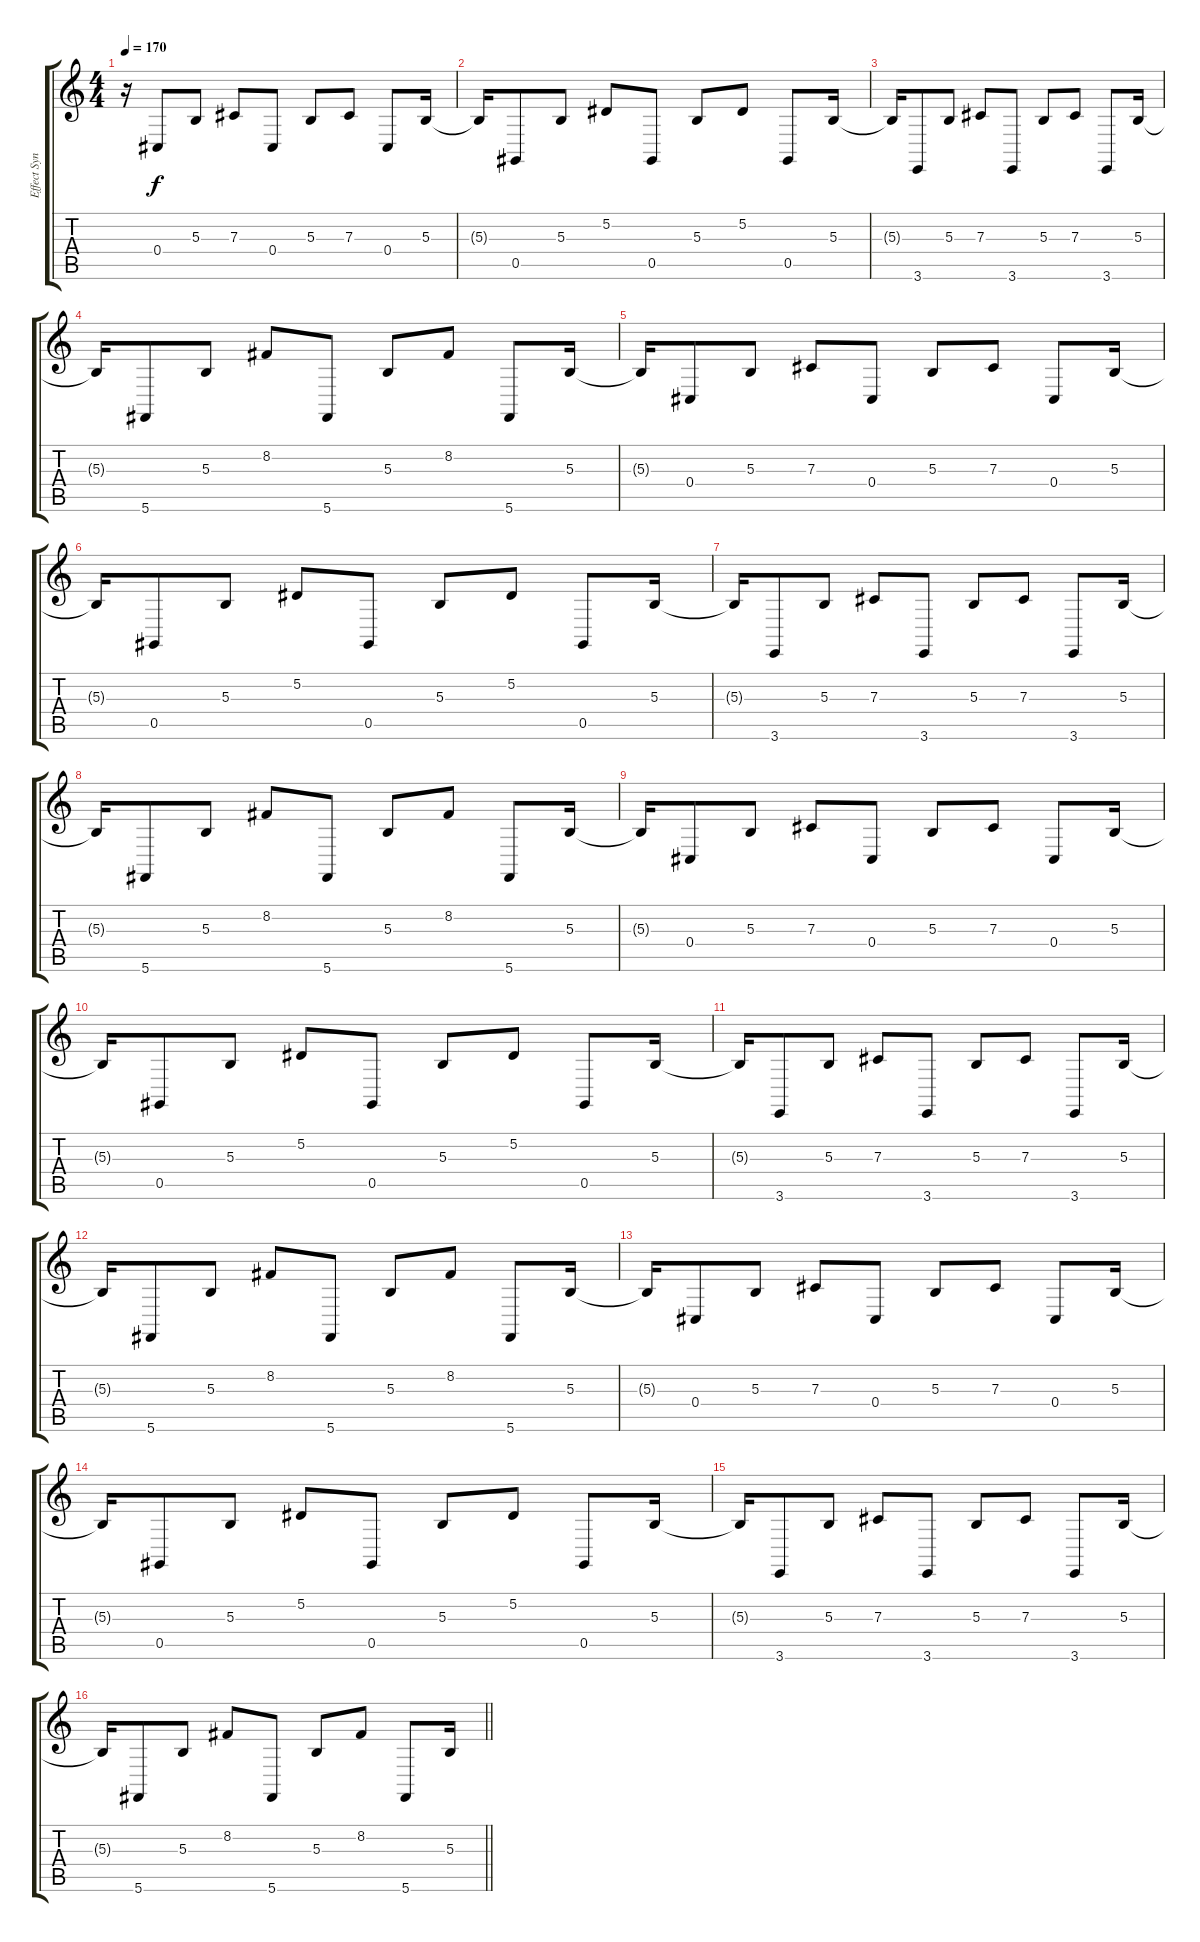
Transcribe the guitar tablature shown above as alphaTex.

\track ("Effect Synth" "Effect Syn") {instrument lead1square}
\staff {score tabs}
\tuning (Eb4 Bb3 Gb3 Db3 Ab2 Db2) {hide}
\ts (4 4)
\tempo 170
\clef g2
\ks c
r.16{dy f} 0.4.8 5.3.8 7.3.8 0.4.8 5.3.8 7.3.8 0.4.8 5.3.16 |
5.3{t}.16 0.5.8 5.3.8 5.2.8 0.5.8 5.3.8 5.2.8 0.5.8 5.3.16 |
5.3{t}.16 3.6.8 5.3.8 7.3.8 3.6.8 5.3.8 7.3.8 3.6.8 5.3.16 |
5.3{t}.16 5.6.8 5.3.8 8.2.8 5.6.8 5.3.8 8.2.8 5.6.8 5.3.16 |
5.3{t}.16 0.4.8 5.3.8 7.3.8 0.4.8 5.3.8 7.3.8 0.4.8 5.3.16 |
5.3{t}.16 0.5.8 5.3.8 5.2.8 0.5.8 5.3.8 5.2.8 0.5.8 5.3.16 |
5.3{t}.16 3.6.8 5.3.8 7.3.8 3.6.8 5.3.8 7.3.8 3.6.8 5.3.16 |
5.3{t}.16 5.6.8 5.3.8 8.2.8 5.6.8 5.3.8 8.2.8 5.6.8 5.3.16 |
5.3{t}.16 0.4.8 5.3.8 7.3.8 0.4.8 5.3.8 7.3.8 0.4.8 5.3.16 |
5.3{t}.16 0.5.8 5.3.8 5.2.8 0.5.8 5.3.8 5.2.8 0.5.8 5.3.16 |
5.3{t}.16 3.6.8 5.3.8 7.3.8 3.6.8 5.3.8 7.3.8 3.6.8 5.3.16 |
5.3{t}.16 5.6.8 5.3.8 8.2.8 5.6.8 5.3.8 8.2.8 5.6.8 5.3.16 |
5.3{t}.16 0.4.8 5.3.8 7.3.8 0.4.8 5.3.8 7.3.8 0.4.8 5.3.16 |
5.3{t}.16 0.5.8 5.3.8 5.2.8 0.5.8 5.3.8 5.2.8 0.5.8 5.3.16 |
5.3{t}.16 3.6.8 5.3.8 7.3.8 3.6.8 5.3.8 7.3.8 3.6.8 5.3.16 |
\barLineRight lightlight
5.3{t}.16 5.6.8 5.3.8 8.2.8 5.6.8 5.3.8 8.2.8 5.6.8 5.3.16
